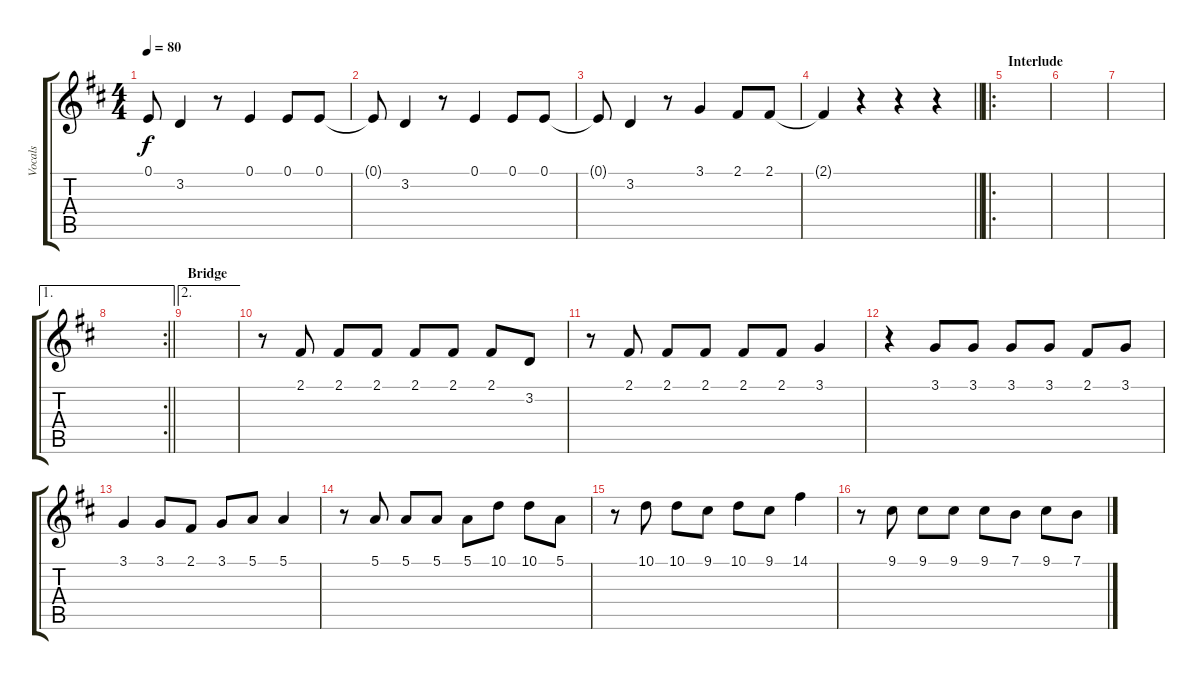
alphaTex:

\track ("Vocals" "Vocals") {instrument clarinet}
\staff {score tabs}
\tuning (E4 B3 G3 D3 A2 E2) {hide}
\ts (4 4)
\tempo 80
\clef g2
\ks d
0.1{t}.8{dy f} 3.2.4 r.8 0.1.4 0.1.8 0.1.8 |
0.1{t}.8 3.2.4 r.8 0.1.4 0.1.8 0.1.8 |
0.1{t}.8 3.2.4 r.8 3.1.4 2.1.8 2.1.8 |
\barLineRight lightlight
2.1{t}.4 r.4 r.4 r.4 |
\ro
\section ("" "Interlude")
|
|
|
\ae 1
\rc 2
\barLineRight lightlight
|
\ae 2
\section ("" "Bridge")
|
r.8 2.1.8 2.1.8 2.1.8 2.1.8 2.1.8 2.1.8 3.2.8 |
r.8 2.1.8 2.1.8 2.1.8 2.1.8 2.1.8 3.1.4 |
r.4 3.1.8 3.1.8 3.1.8 3.1.8 2.1.8 3.1.8 |
3.1.4 3.1.8 2.1.8 3.1.8 5.1.8 5.1.4 |
r.8 5.1.8 5.1.8 5.1.8 5.1.8 10.1.8 10.1.8 5.1.8 |
r.8 10.1.8 10.1.8 9.1.8 10.1.8 9.1.8 14.1.4 |
r.8 9.1.8 9.1.8 9.1.8 9.1.8 7.1.8 9.1.8 7.1.8
